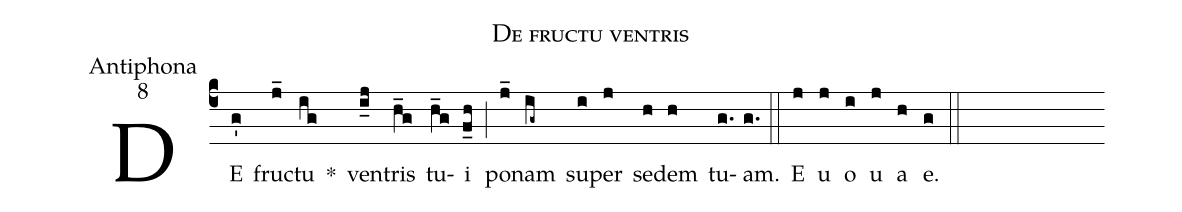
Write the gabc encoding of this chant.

name:De fructu ventris;
office-part:Antiphona;
mode:8;
%%
(c4) DE(g') fru(j_)ctu(ig) *() ven(i_j)tris(h_g) tu(h_g)i(f_h) (;) po(j_)nam(ig~) su(i)per(j) se(h)dem(h) tu(g.)am.(g.) (::) E(j) u(j) o(i) u(j) a(h) e.(g) (::)
